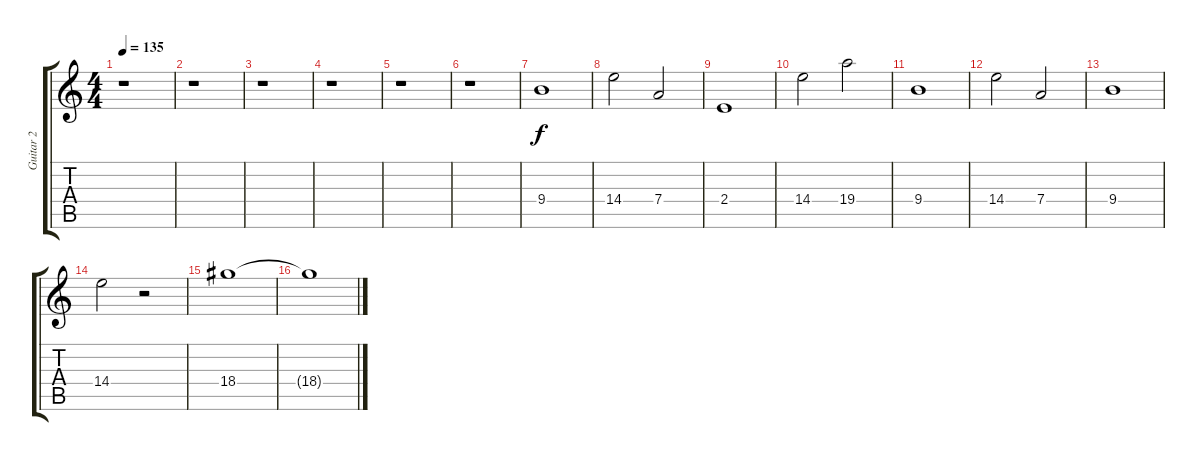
\track ("Guitar 2" "Guitar 2") {instrument distortionguitar}
\staff {score tabs}
\tuning (E4 B3 G3 D3 A2 E2) {hide}
\ts (4 4)
\tempo 135
\clef g2
\ks c
r.1{dy f} |
r.1 |
r.1 |
r.1 |
r.1 |
r.1 |
9.4.1{volume 13 instrument pad5bowed} |
14.4.2 7.4.2 |
2.4.1 |
14.4.2 19.4.2 |
9.4.1 |
14.4.2 7.4.2 |
9.4.1 |
14.4.2 r.2 |
18.4.1 |
18.4{t}.1
